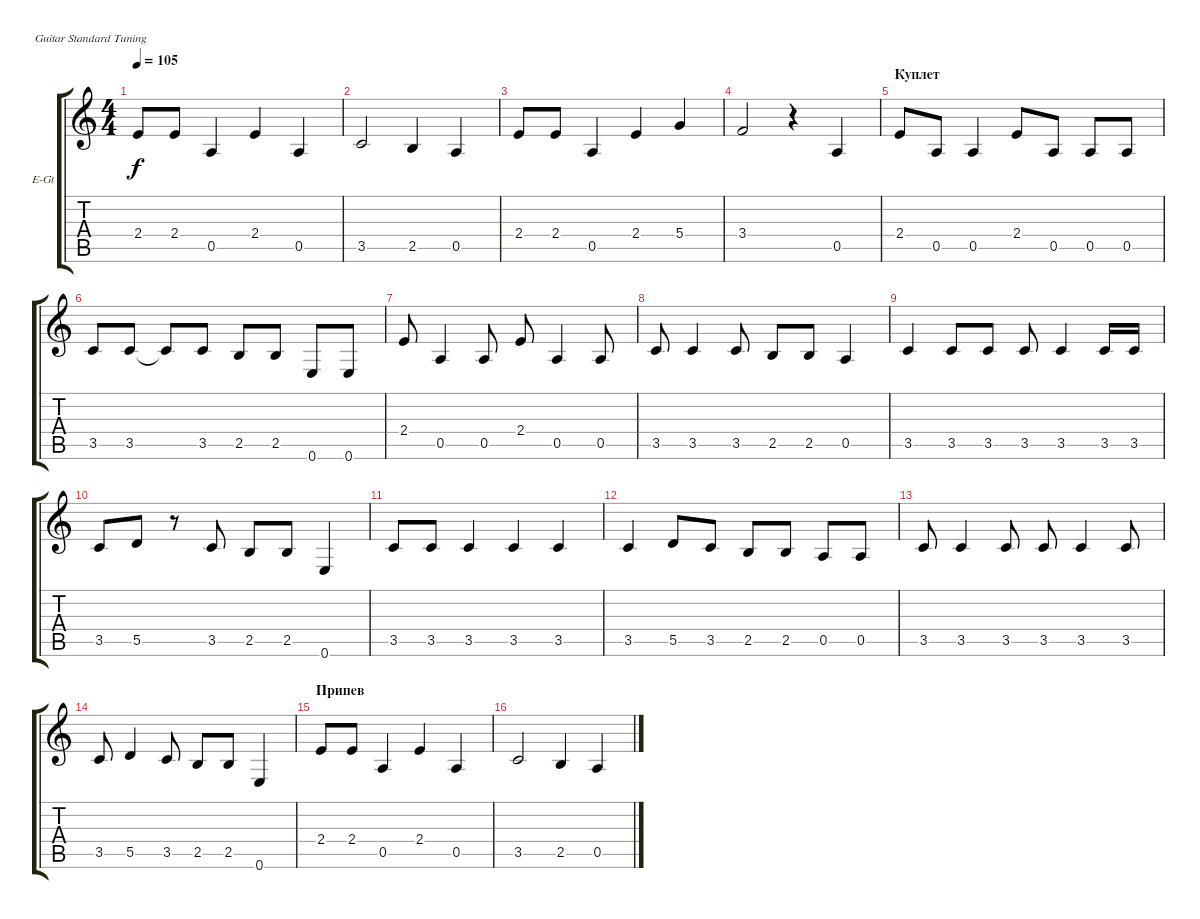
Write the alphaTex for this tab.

\defaultSystemsLayout 4
\bracketExtendMode groupsimilarinstruments
\firstSystemTrackNameOrientation horizontal
\otherSystemsTrackNameOrientation horizontal
\track ("Electric Guitar" "E-Gt") {instrument electricguitarclean}
\staff {score tabs}
\tuning (E4 B3 G3 D3 A2 E2)
\ts (4 4)
\tempo 105
\clef g2
\scale
0.333333
\ks c
2.4.8{dy f} 2.4.8 0.5.4 2.4.4 0.5.4 |
\scale
0.333333 3.5.2 2.5.4 0.5.4 |
\scale
0.333333 2.4.8 2.4.8 0.5.4 2.4.4 5.4.4 |
\scale
0.333333 3.4.2 r.4 0.5.4 |
\section ("" "Куплет")
\scale
0.333333 2.4.8 0.5.8 0.5.4 2.4.8 0.5.8 0.5.8 0.5.8 |
\scale
0.333333 3.5.8 3.5.8 3.5{t}.8 3.5.8 2.5.8 2.5.8 0.6.8 0.6.8 |
\scale
0.333333 2.4.8 0.5.4 0.5.8 2.4.8 0.5.4 0.5.8 |
\scale
0.333333 3.5.8 3.5.4 3.5.8 2.5.8 2.5.8 0.5.4 |
\scale
0.333333 3.5.4 3.5.8 3.5.8 3.5.8 3.5.4 3.5.16 3.5.16 |
\scale
0.333333 3.5.8 5.5.8 r.8 3.5.8 2.5.8 2.5.8 0.6.4 |
\scale
0.333333 3.5.8 3.5.8 3.5.4 3.5.4 3.5.4 |
\scale
0.333333 3.5.4 5.5.8 3.5.8 2.5.8 2.5.8 0.5.8 0.5.8 |
\scale
0.333333 3.5.8 3.5.4 3.5.8 3.5.8 3.5.4 3.5.8 |
\scale
0.333333 3.5.8 5.5.4 3.5.8 2.5.8 2.5.8 0.6.4 |
\section ("" "Припев")
\scale
0.333333 2.4.8 2.4.8 0.5.4 2.4.4 0.5.4 |
\scale
0.333333 3.5.2 2.5.4 0.5.4
